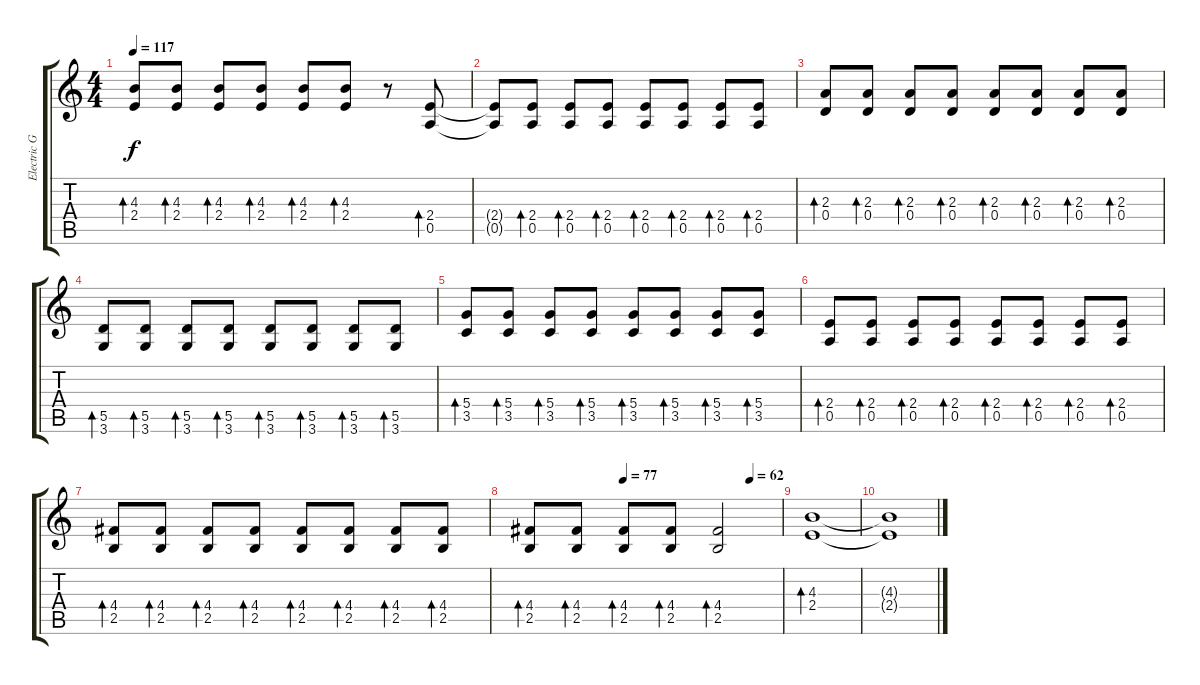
\track ("Electric Guitar" "Electric G") {instrument electricguitarjazz}
\staff {score tabs}
\tuning (E4 B3 G3 D3 A2 E2) {hide}
\ts (4 4)
\tempo 117
\clef g2
\ks c
(4.3 2.4).8{bd 60 dy f} (4.3 2.4).8{bd 60} (4.3 2.4).8{bd 60} (4.3 2.4).8{bd 60} (4.3 2.4).8{bd 60} (4.3 2.4).8{bd 60} r.8 (2.4 0.5).8{bd 60} |
(2.4{t} 0.5{t}).8 (2.4 0.5).8{bd 60} (2.4 0.5).8{bd 60} (2.4 0.5).8{bd 60} (2.4 0.5).8{bd 60} (2.4 0.5).8{bd 60} (2.4 0.5).8{bd 60} (2.4 0.5).8{bd 60} |
(2.3 0.4).8{bd 60} (2.3 0.4).8{bd 60} (2.3 0.4).8{bd 60} (2.3 0.4).8{bd 60} (2.3 0.4).8{bd 60} (2.3 0.4).8{bd 60} (2.3 0.4).8{bd 60} (2.3 0.4).8{bd 60} |
(5.5 3.6).8{bd 60} (5.5 3.6).8{bd 60} (5.5 3.6).8{bd 60} (5.5 3.6).8{bd 60} (5.5 3.6).8{bd 60} (5.5 3.6).8{bd 60} (5.5 3.6).8{bd 60} (5.5 3.6).8{bd 60} |
(5.4 3.5).8{bd 60} (5.4 3.5).8{bd 60} (5.4 3.5).8{bd 60} (5.4 3.5).8{bd 60} (5.4 3.5).8{bd 60} (5.4 3.5).8{bd 60} (5.4 3.5).8{bd 60} (5.4 3.5).8{bd 60} |
(2.4 0.5).8{bd 60} (2.4 0.5).8{bd 60} (2.4 0.5).8{bd 60} (2.4 0.5).8{bd 60} (2.4 0.5).8{bd 60} (2.4 0.5).8{bd 60} (2.4 0.5).8{bd 60} (2.4 0.5).8{bd 60} |
(4.4 2.5).8{bd 60} (4.4 2.5).8{bd 60} (4.4 2.5).8{bd 60} (4.4 2.5).8{bd 60} (4.4 2.5).8{bd 60} (4.4 2.5).8{bd 60} (4.4 2.5).8{bd 60} (4.4 2.5).8{bd 60} |
\tempo (77 0.375)
\tempo (62 0.875)
(4.4 2.5).8{bd 60} (4.4 2.5).8{bd 60} (4.4 2.5).8{bd 60} (4.4 2.5).8{bd 60} (4.4 2.5).2{bd 60} |
(4.3 2.4).1{bd 60} |
(4.3{t} 2.4{t}).1
